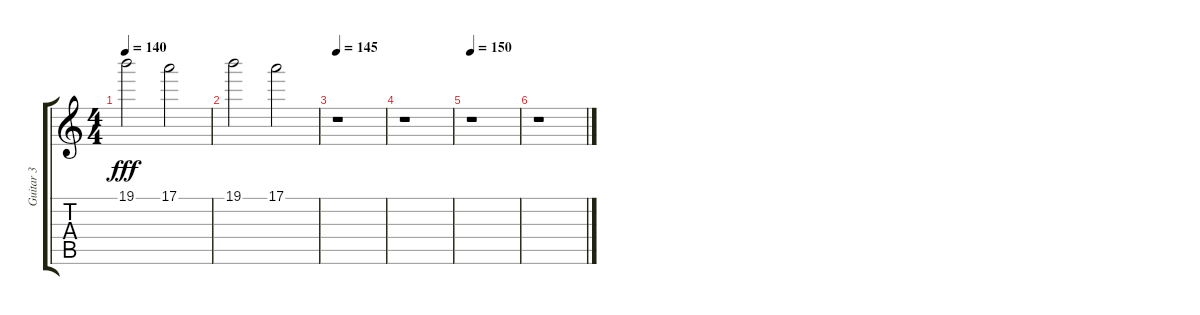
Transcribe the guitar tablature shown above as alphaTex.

\track ("Guitar 3" "Guitar 3") {instrument overdrivenguitar}
\staff {score tabs}
\tuning (E4 B3 G3 D3 A2 E2) {hide}
\ts (4 4)
\tempo 140
\clef g2
\ks c
19.1.2{dy fff} 17.1.2 |
19.1.2 17.1.2 |
\tempo 145
r.1 |
r.1 |
\tempo 150
r.1 |
r.1
